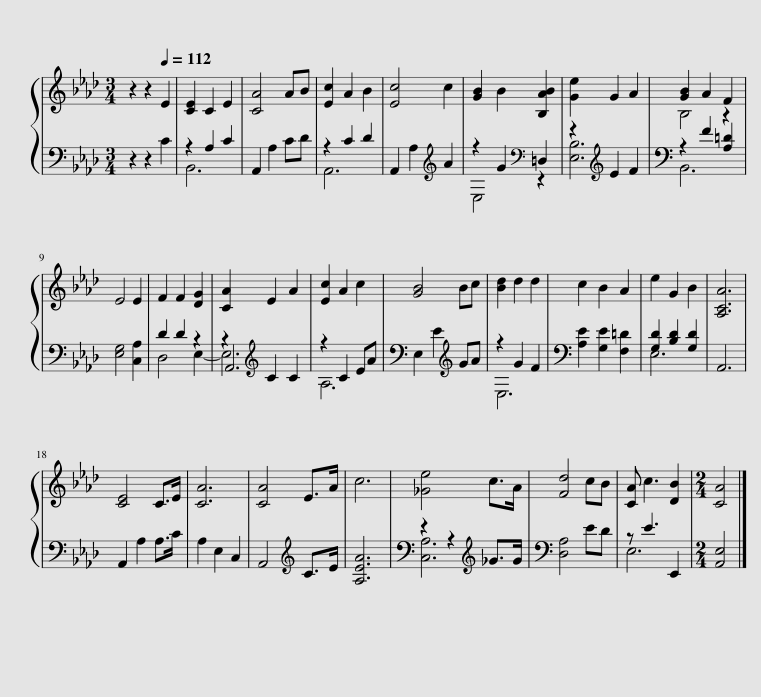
X:1
%%score { ( 1 4 ) | ( 2 3 5 ) }
L:1/8
M:3/4
I:linebreak $
K:Ab
V:1 treble
V:4 treble
V:2 bass
V:3 bass
V:5 bass
V:1
 z2 z2[Q:1/4=112] E2 | [CE]2 C2 E2 | [CA]4 AB | [Ec]2 A2 B2 | [Ec]4 c2 | %5
 [GB]2 B2 [B,AB]2 | [Ge]2 G2 A2 | [GB]2 A2 F2 |$ E4 E2 | F2 F2 [DG]2 | %10
 [CA]2 E2 A2 | [Ec]2 A2 c2 | [GB]4 Bc | [Bd]2 d2 d2 | c2 B2 A2 | %15
 e2 G2 B2 | [A,CA]6 |$ [CE]4 C>E | [CA]6 | [CA]4 E>A | %20
 c6 | [_Ge]4 c>A | [Fd]4 cB | [CA] c3 [DB]2 |[M:2/4] [CA]4 |] %25
V:2
 z2 z2 C2 | z2 A,2 C2 | A,,2 A,2 CD | z2 C2 D2 | A,,2 A,2[K:treble] A2 | %5
 z2 G2[K:bass] =D,2 | z2[K:treble] E2 F2 | z2 F2 [A,=D]2 |$ [E,G,]4 [C,A,]2 | D2 D2 z2 | %10
 z2[K:treble] C2 C2 | z2 C2 EA | E,2 E2[K:treble] GA | z2 G2 F2 | [A,E]2 [G,E]2 [F,=D]2 | %15
 [G,D]2 [B,D]2 [G,D]2 | A,,6 |$ A,,2 A,2 A,>C | A,2 E,2 C,2 | A,,4[K:treble] C>E | %20
 [A,EA]6 | z2 z2[K:treble] _G>G | [D,A,]4 ED | z E3 E,,2 |[M:2/4] [A,,E,]4 |] %25
V:3
 x6 | B,,6 | x6 | A,,6 | x4[K:treble] x2 | %5
 E,4[K:bass] z2 | [E,B,]6[K:treble] | B,,6 |$ x6 | D,4 E,2- | %10
 E,6[K:treble] | A,6 | x4[K:treble] x2 | E,6 | x6 | %15
 E,6 | x6 |$ x6 | x6 | x4[K:treble] x2 | %20
 x6 | [C,A,]6[K:treble] | x6 | E,6 |[M:2/4] x4 |] %25
V:4
 x6 | x6 | x6 | x6 | x6 | %5
 x6 | x6 | B,4 z2 |$ x6 | x6 | %10
 x6 | x6 | x6 | x6 | x6 | %15
 x6 | x6 |$ x6 | x6 | x6 | %20
 x6 | x6 | x6 | x6 |[M:2/4] x4 |] %25
V:5
 x6 | x6 | x6 | x6 | x4[K:treble] x2 | %5
 x4[K:bass] x2 | x2[K:treble] x4 | x6 |$ x6 | x6 | %10
 A,,6[K:treble] | x6 | x4[K:treble] x2 | x6 | x6 | %15
 x6 | x6 |$ x6 | x6 | x4[K:treble] x2 | %20
 x6 | x4[K:treble] x2 | x6 | x6 |[M:2/4] x4 |] %25
